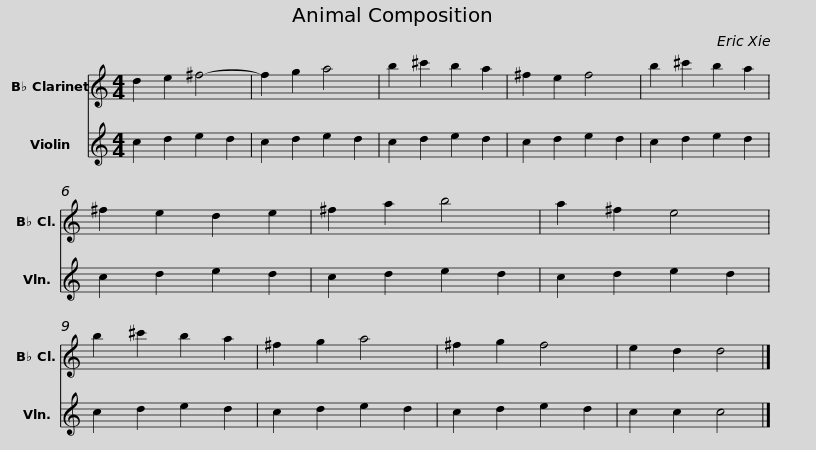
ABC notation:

X:1
%%score 1 2
L:1/8
M:4/4
I:linebreak $
K:C
V:1 treble transpose=-2
V:2 treble
V:1
[K:C] d2 e2 ^f4- | f2 g2 a4 | b2 ^c'2 b2 a2 | ^f2 e2 f4 | b2 ^c'2 b2 a2 | %5
 ^f2 e2 d2 e2 | ^f2 a2 b4 |$ a2 ^f2 e4 | b2 ^c'2 b2 a2 | ^f2 g2 a4 | %10
 ^f2 g2 f4 | e2 d2 d4 |] %12
V:2
 c2 d2 e2 d2 | c2 d2 e2 d2 | c2 d2 e2 d2 | c2 d2 e2 d2 | c2 d2 e2 d2 | %5
 c2 d2 e2 d2 | c2 d2 e2 d2 |$ c2 d2 e2 d2 | c2 d2 e2 d2 | c2 d2 e2 d2 | %10
 c2 d2 e2 d2 | c2 c2 c4 |] %12
